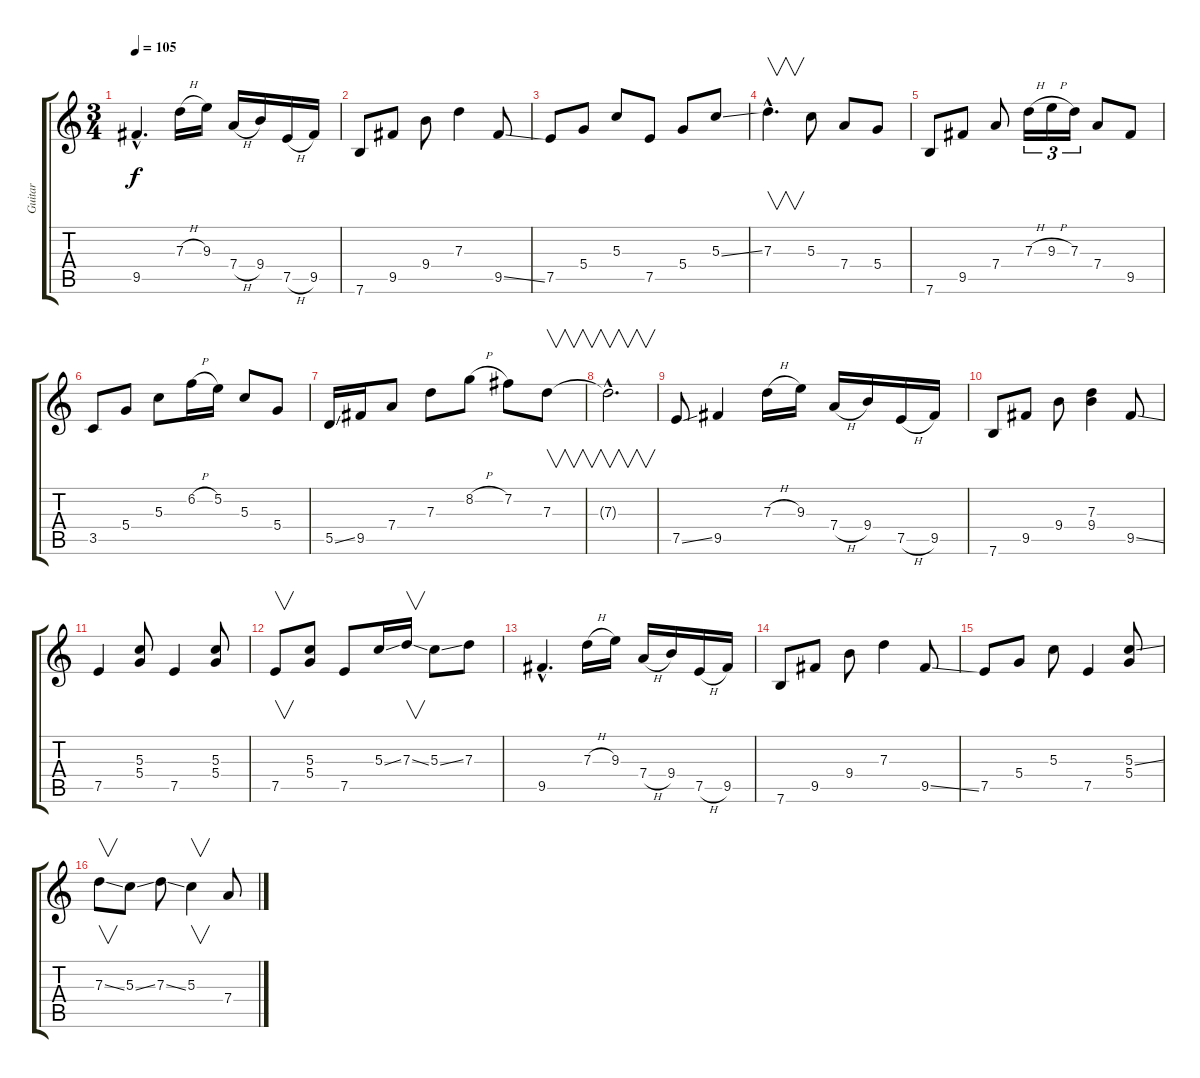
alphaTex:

\track ("Guitar" "Guitar") {instrument overdrivenguitar}
\staff {score tabs}
\tuning (E4 B3 G3 D3 A2 E2) {hide}
\ts (3 4)
\tempo 105
\clef g2
\ks c
9.5{hac}.4{d dy f} 7.3{h}.16 9.3.16 7.4{h}.16 9.4.16 7.5{h}.16 9.5.16 |
7.6.8 9.5.8 9.4.8 7.3.4 9.5{ss}.8 |
7.5.8 5.4.8 5.3.8 7.5.8 5.4.8 5.3{ss}.8 |
7.3{hac}.4{v d} 5.3.8 7.4.8 5.4.8 |
7.6.8 9.5.8 7.4.8 7.3{h}.16{tu (3 2)} 9.3{h}.16{tu (3 2)} 7.3.16{tu (3 2)} 7.4.8 9.5.8 |
3.5.8 5.4.8 5.3.8 6.2{h}.16 5.2.16 5.3.8 5.4.8 |
5.5{ss}.16 9.5.16 7.4.8 7.3.8 8.2{h}.8 7.2.8 7.3.8{v} |
7.3{hac t}.2{v d} |
7.5{ss}.8 9.5.4 7.3{h}.16 9.3.16 7.4{h}.16 9.4.16 7.5{h}.16 9.5.16 |
7.6.8 9.5.8 9.4.8 (7.3 9.4).4 9.5{ss}.8 |
7.5.4 (5.3 5.4).8 7.5.4 (5.3 5.4).8 |
7.5.8{v} (5.3 5.4).8 7.5.8 5.3{ss}.16 7.3{ss}.16{v} 5.3{ss}.8 7.3.8 |
9.5{hac}.4{d} 7.3{h}.16 9.3.16 7.4{h}.16 9.4.16 7.5{h}.16 9.5.16 |
7.6.8 9.5.8 9.4.8 7.3.4 9.5{ss}.8 |
7.5.8 5.4.8 5.3.8 7.5.4 (5.3{ss} 5.4).8 |
7.3{ss}.8{v} 5.3{ss}.8 7.3{ss}.8 5.3.4{v} 7.4.8
